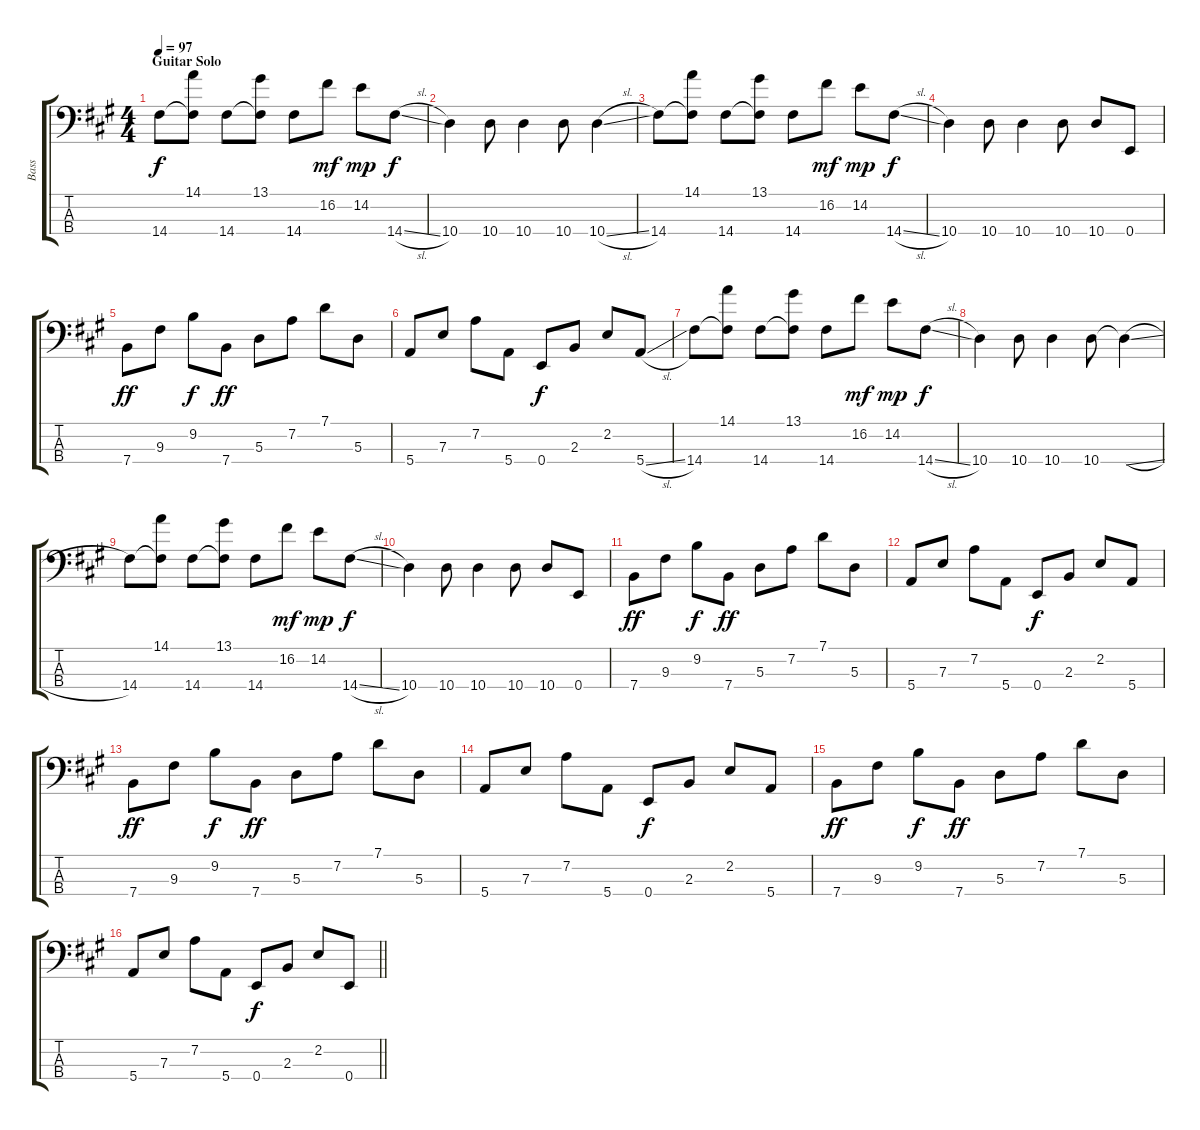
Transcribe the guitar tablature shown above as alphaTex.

\track ("Bass" "Bass") {instrument electricbassfinger}
\staff {score tabs}
\tuning (G2 D2 A1 E1) {hide}
\ts (4 4)
\section ("" "Guitar Solo")
\tempo 97
\clef f4
\ks f#minor
14.4.8{dy f volume 14} (14.1 14.4{t}).8 14.4.8 (13.1 14.4{t}).8 14.4.8 16.2.8{dy mf} 14.2.8{dy mp} 14.4{sl}.8{dy f} |
10.4.4 10.4.8 10.4.4 10.4.8 10.4{sl}.4 |
14.4.8 (14.1 14.4{t}).8 14.4.8 (13.1 14.4{t}).8 14.4.8 16.2.8{dy mf} 14.2.8{dy mp} 14.4{sl}.8{dy f} |
10.4.4 10.4.8 10.4.4 10.4.8 10.4.8 0.4.8 |
7.4.8{dy ff} 9.3.8 9.2.8{dy f} 7.4.8{dy ff} 5.3.8 7.2.8 7.1.8 5.3.8 |
5.4.8 7.3.8 7.2.8 5.4.8 0.4.8{dy f} 2.3.8 2.2.8 5.4{sl}.8 |
14.4.8 (14.1 14.4{t}).8 14.4.8 (13.1 14.4{t}).8 14.4.8 16.2.8{dy mf} 14.2.8{dy mp} 14.4{sl}.8{dy f} |
10.4.4 10.4.8 10.4.4 10.4.8 10.4{sl t}.4 |
14.4.8 (14.1 14.4{t}).8 14.4.8 (13.1 14.4{t}).8 14.4.8 16.2.8{dy mf} 14.2.8{dy mp} 14.4{sl}.8{dy f} |
10.4.4 10.4.8 10.4.4 10.4.8 10.4.8 0.4.8 |
7.4.8{dy ff} 9.3.8 9.2.8{dy f} 7.4.8{dy ff} 5.3.8 7.2.8 7.1.8 5.3.8 |
5.4.8 7.3.8 7.2.8 5.4.8 0.4.8{dy f} 2.3.8 2.2.8 5.4.8 |
7.4.8{dy ff} 9.3.8 9.2.8{dy f} 7.4.8{dy ff} 5.3.8 7.2.8 7.1.8 5.3.8 |
5.4.8 7.3.8 7.2.8 5.4.8 0.4.8{dy f} 2.3.8 2.2.8 5.4.8 |
7.4.8{dy ff} 9.3.8 9.2.8{dy f} 7.4.8{dy ff} 5.3.8 7.2.8 7.1.8 5.3.8 |
\barLineRight lightlight
5.4.8 7.3.8 7.2.8 5.4.8 0.4.8{dy f} 2.3.8 2.2.8 0.4.8
